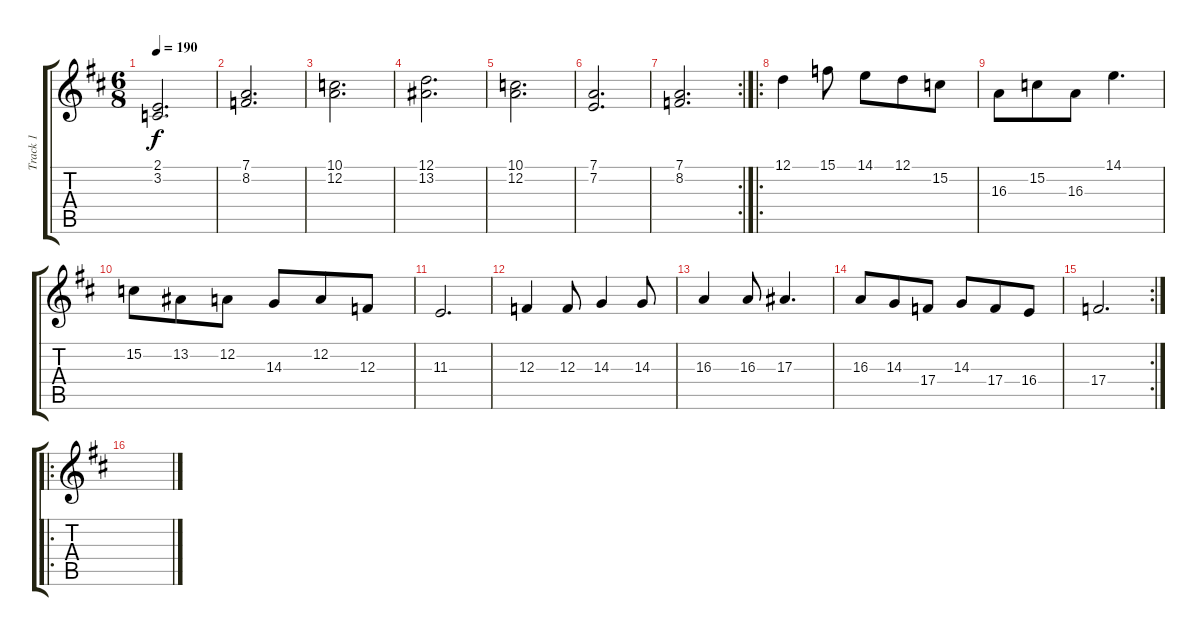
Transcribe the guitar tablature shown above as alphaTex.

\track ("Track 1" "Track 1") {instrument stringensemble1}
\staff {score tabs}
\tuning (D4 A3 F3 C3 G2 D2) {hide}
\ts (6 8)
\tempo 190
\clef g2
\ks d
(2.1 3.2).2{d dy f} |
(7.1 8.2).2{d} |
(10.1 12.2).2{d} |
(12.1 13.2).2{d} |
(10.1 12.2).2{d} |
(7.1 7.2).2{d} |
\rc 2
(7.1 8.2).2{d} |
\ro
12.1.4 15.1.8 14.1.8 12.1.8 15.2.8 |
16.3.8 15.2.8 16.3.8 14.1.4{d} |
15.2.8 13.2.8 12.2.8 14.3.8 12.2.8 12.3.8 |
11.3.2{d} |
12.3.4 12.3.8 14.3.4 14.3.8 |
16.3.4 16.3.8 17.3.4{d} |
16.3.8 14.3.8 17.4.8 14.3.8 17.4.8 16.4.8 |
\rc 2
17.4.2{d} |
\ro
